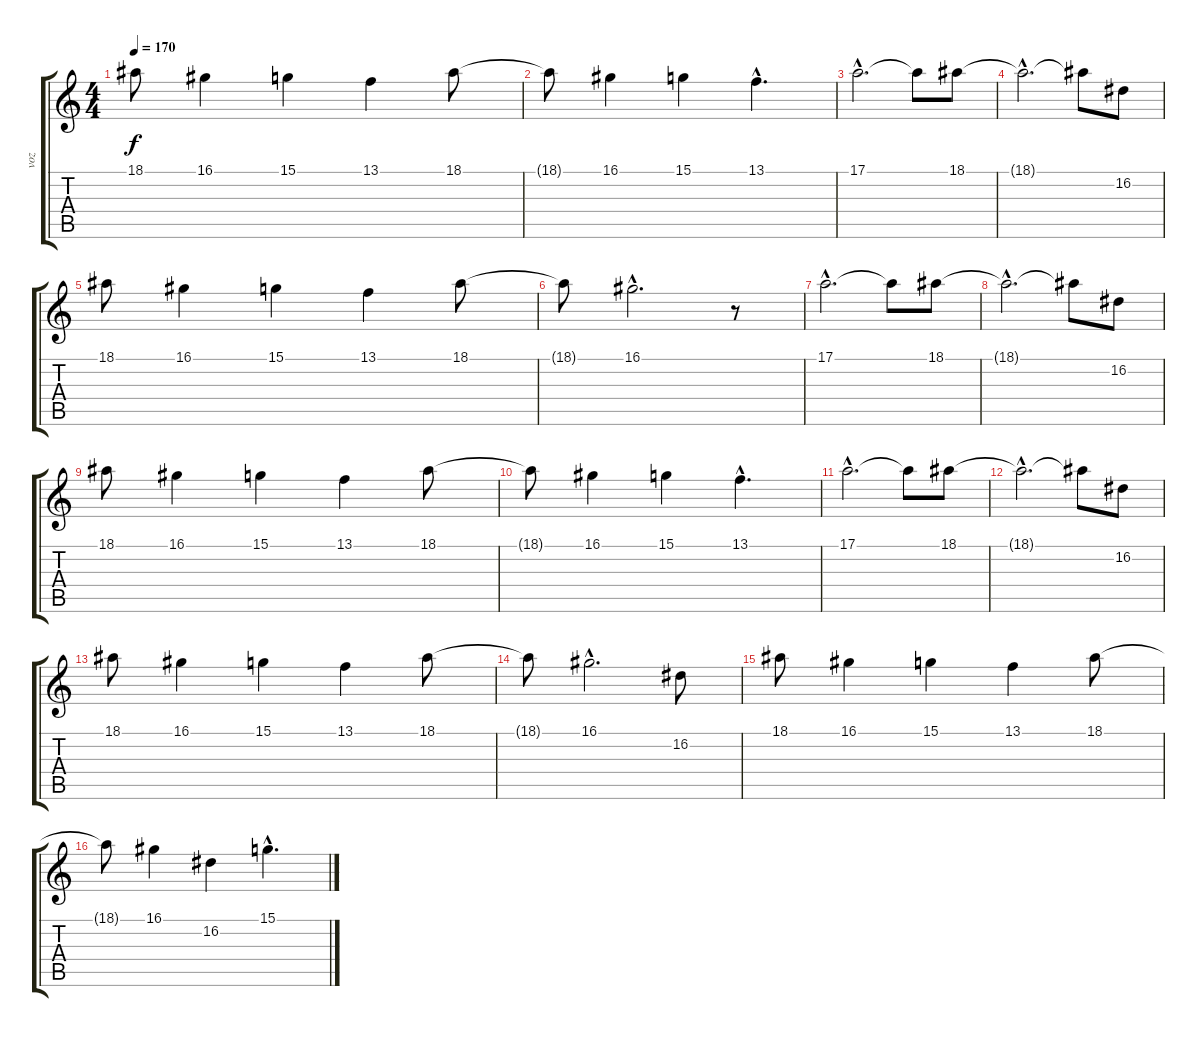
\track ("voz" "voz") {instrument trumpet}
\staff {score tabs}
\tuning (E4 B3 G3 D3 A2 E2) {hide}
\ts (4 4)
\tempo 170
\clef g2
\ks c
18.1.8{dy f} 16.1.4 15.1.4 13.1.4 18.1.8 |
18.1{t}.8 16.1.4 15.1.4 13.1{hac}.4{d} |
17.1{hac}.2{d} 17.1{t}.8 18.1.8 |
18.1{hac t}.2{d} 18.1{t}.8 16.2.8 |
18.1.8 16.1.4 15.1.4 13.1.4 18.1.8 |
18.1{t}.8 16.1{hac}.2{d} r.8 |
17.1{hac}.2{d} 17.1{t}.8 18.1.8 |
18.1{hac t}.2{d} 18.1{t}.8 16.2.8 |
18.1.8 16.1.4 15.1.4 13.1.4 18.1.8 |
18.1{t}.8 16.1.4 15.1.4 13.1{hac}.4{d} |
17.1{hac}.2{d} 17.1{t}.8 18.1.8 |
18.1{hac t}.2{d} 18.1{t}.8 16.2.8 |
18.1.8 16.1.4 15.1.4 13.1.4 18.1.8 |
18.1{t}.8 16.1{hac}.2{d} 16.2.8 |
18.1.8 16.1.4 15.1.4 13.1.4 18.1.8 |
18.1{t}.8 16.1.4 16.2.4 15.1{hac}.4{d}
